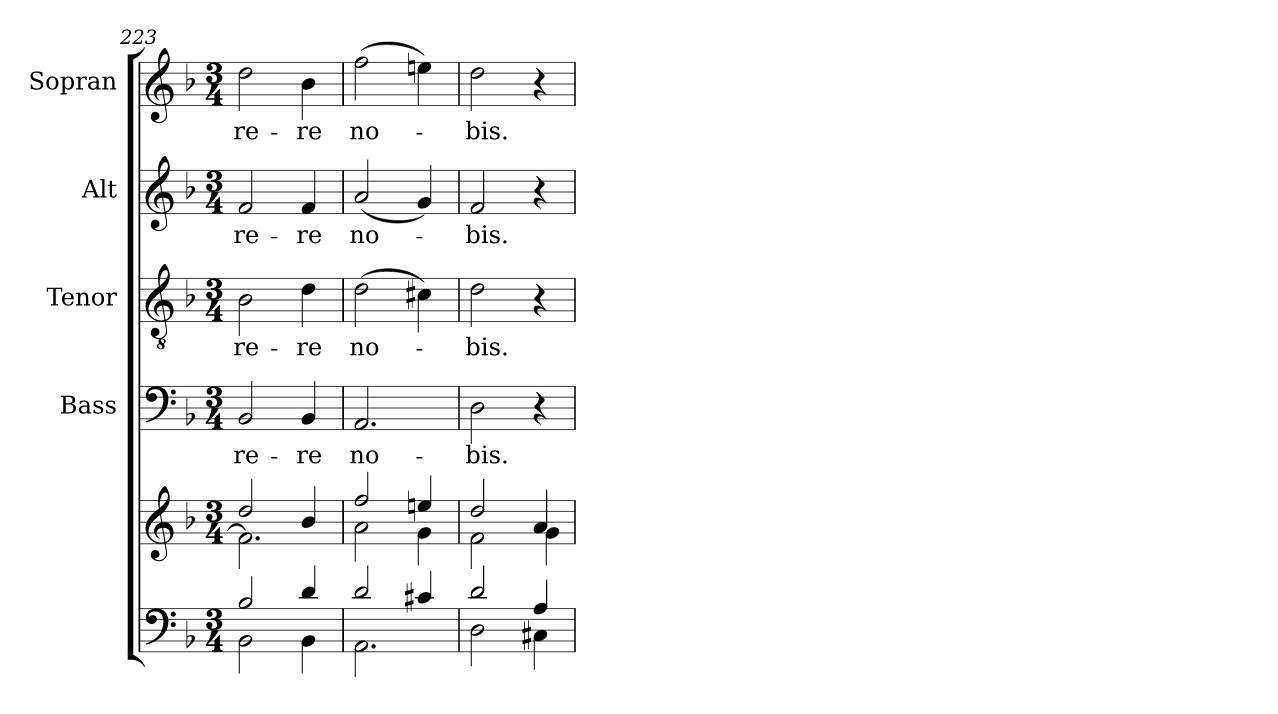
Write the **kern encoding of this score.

**kern	**kern	**kern	**text	**kern	**text	**kern	**text	**kern	**text
*part5	*part5	*part4	*part4	*part3	*part3	*part2	*part2	*part1	*part1
*staff6	*staff5	*staff4	*staff4	*staff3	*staff3	*staff2	*staff2	*staff1	*staff1
*	*	*I"Bass	*	*I"Tenor	*	*I"Alt	*	*I"Sopran	*
*	*	*I'B.	*	*I'T.	*	*I'A.	*	*I'S.	*
*clefF4	*clefG2	*clefF4	*	*clefGv2	*	*clefG2	*	*clefG2	*
*k[b-]	*k[b-]	*k[b-]	*	*k[b-]	*	*k[b-]	*	*k[b-]	*
*F:	*F:	*F:	*	*F:	*	*F:	*	*F:	*
*M3/4	*M3/4	*M3/4	*	*M3/4	*	*M3/4	*	*M3/4	*
=223	=223	=223	=223	=223	=223	=223	=223	=223	=223
*^	*^	*	*	*	*	*	*	*	*
!	!	!	!	!	!LO:LY:b	!	!LO:LY:b	!	!LO:LY:b	!	!LO:LY:b
2B-/	2BB-\	2dd/	2.f\]	2BB-/	-re-	2B-\	-re-	2f/	-re-	2dd\	-re-
!	!	!	!	!	!LO:LY:b	!	!LO:LY:b	!	!LO:LY:b	!	!LO:LY:b
4d/	4BB-\	4b-/	.	4BB-/	-re	4d\	-re	4f/	-re	4b-\	-re
=224	=224	=224	=224	=224	=224	=224	=224	=224	=224	=224	=224
!	!	!	!	!	!LO:LY:b	!	!LO:LY:b	!	!LO:LY:b	!	!LO:LY:b
2d/	2.AA\	2ff/	2a\	2.AA/	no-	(>2d\	no-	(<2a/	no-	(>2ff\	no-
4c#X/	.	4een/	4g\	.	.	4c#X\)	.	4g/)	.	4een\)	.
=225	=225	=225	=225	=225	=225	=225	=225	=225	=225	=225	=225
!	!	!	!	!	!LO:LY:b	!	!LO:LY:b	!	!LO:LY:b	!	!LO:LY:b
2d/	2D\	2dd/	2f\	2D\	-bis.	2d\	-bis.	2f/	-bis.	2dd\	-bis.
4A/	4C#X\	4a/	4g\	4r	.	4r	.	4r	.	4r	.
*v	*v	*	*	*	*	*	*	*	*	*	*
*	*v	*v	*	*	*	*	*	*	*	*
=	=	=	=	=	=	=	=	=	=
*-	*-	*-	*-	*-	*-	*-	*-	*-	*-
